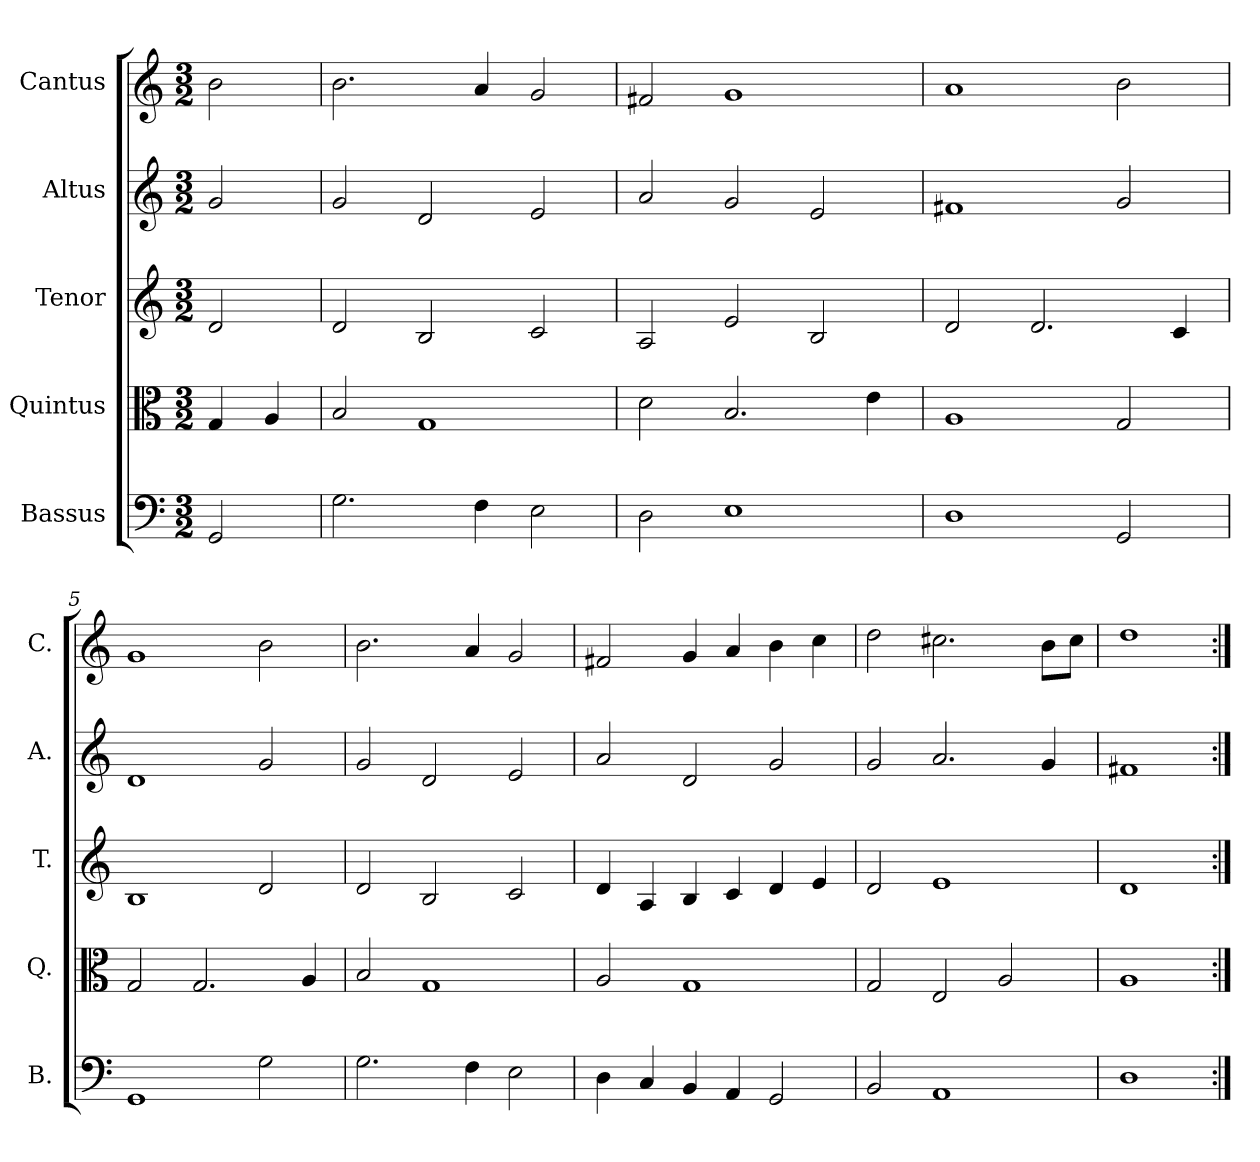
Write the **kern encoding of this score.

**kern	**kern	**kern	**kern	**kern
*part5	*part4	*part3	*part2	*part1
*staff5	*staff4	*staff3	*staff2	*staff1
*I"Bassus	*I"Quintus	*I"Tenor	*I"Altus	*I"Cantus
*I'B.	*I'Q.	*I'T.	*I'A.	*I'C.
*clefF4	*clefC3	*clefG2	*clefG2	*clefG2
*k[]	*k[]	*k[]	*k[]	*k[]
*C:	*C:	*C:	*C:	*C:
*M3/2	*M3/2	*M3/2	*M3/2	*M3/2
=1	=1	=1	=1	=1
2GG/	4G/	2d/	2g/	2b\
.	4A/	.	.	.
=2	=2	=2	=2	=2
2.G\	2B/	2d/	2g/	2.b\
.	1G/	2B/	2d/	.
4F\	.	.	.	4a/
2E\	.	2c/	2e/	2g/
=3	=3	=3	=3	=3
2D\	2d\	2A/	2a/	2f#X/
1E\	2.B/	2e/	2g/	1g/
.	.	2B/	2e/	.
.	4e\	.	.	.
=4	=4	=4	=4	=4
1D\	1A/	2d/	1f#X/	1a/
.	.	2.d/	.	.
2GG/	2G/	.	2g/	2b\
.	.	4c/	.	.
=5	=5	=5	=5	=5
1GG/	2G/	1B/	1d/	1g/
.	2.G/	.	.	.
2G\	.	2d/	2g/	2b\
.	4A/	.	.	.
=6	=6	=6	=6	=6
2.G\	2B/	2d/	2g/	2.b\
.	1G/	2B/	2d/	.
4F\	.	.	.	4a/
2E\	.	2c/	2e/	2g/
=7	=7	=7	=7	=7
4D\	2A/	4d/	2a/	2f#X/
4C/	.	4A/	.	.
4BB/	1G/	4B/	2d/	4g/
4AA/	.	4c/	.	4a/
2GG/	.	4d/	2g/	4b\
.	.	4e/	.	4cc\
=8	=8	=8	=8	=8
2BB/	2G/	2d/	2g/	2dd\
1AA/	2E/	1e/	2.a/	2.cc#X\
.	2A/	.	.	.
.	.	.	4g/	8b\L
.	.	.	.	8cc#\J
=9	=9	=9	=9	=9
1D\	1A/	1d/	1f#X/	1dd\
=:|!	=:|!	=:|!	=:|!	=:|!
*-	*-	*-	*-	*-
